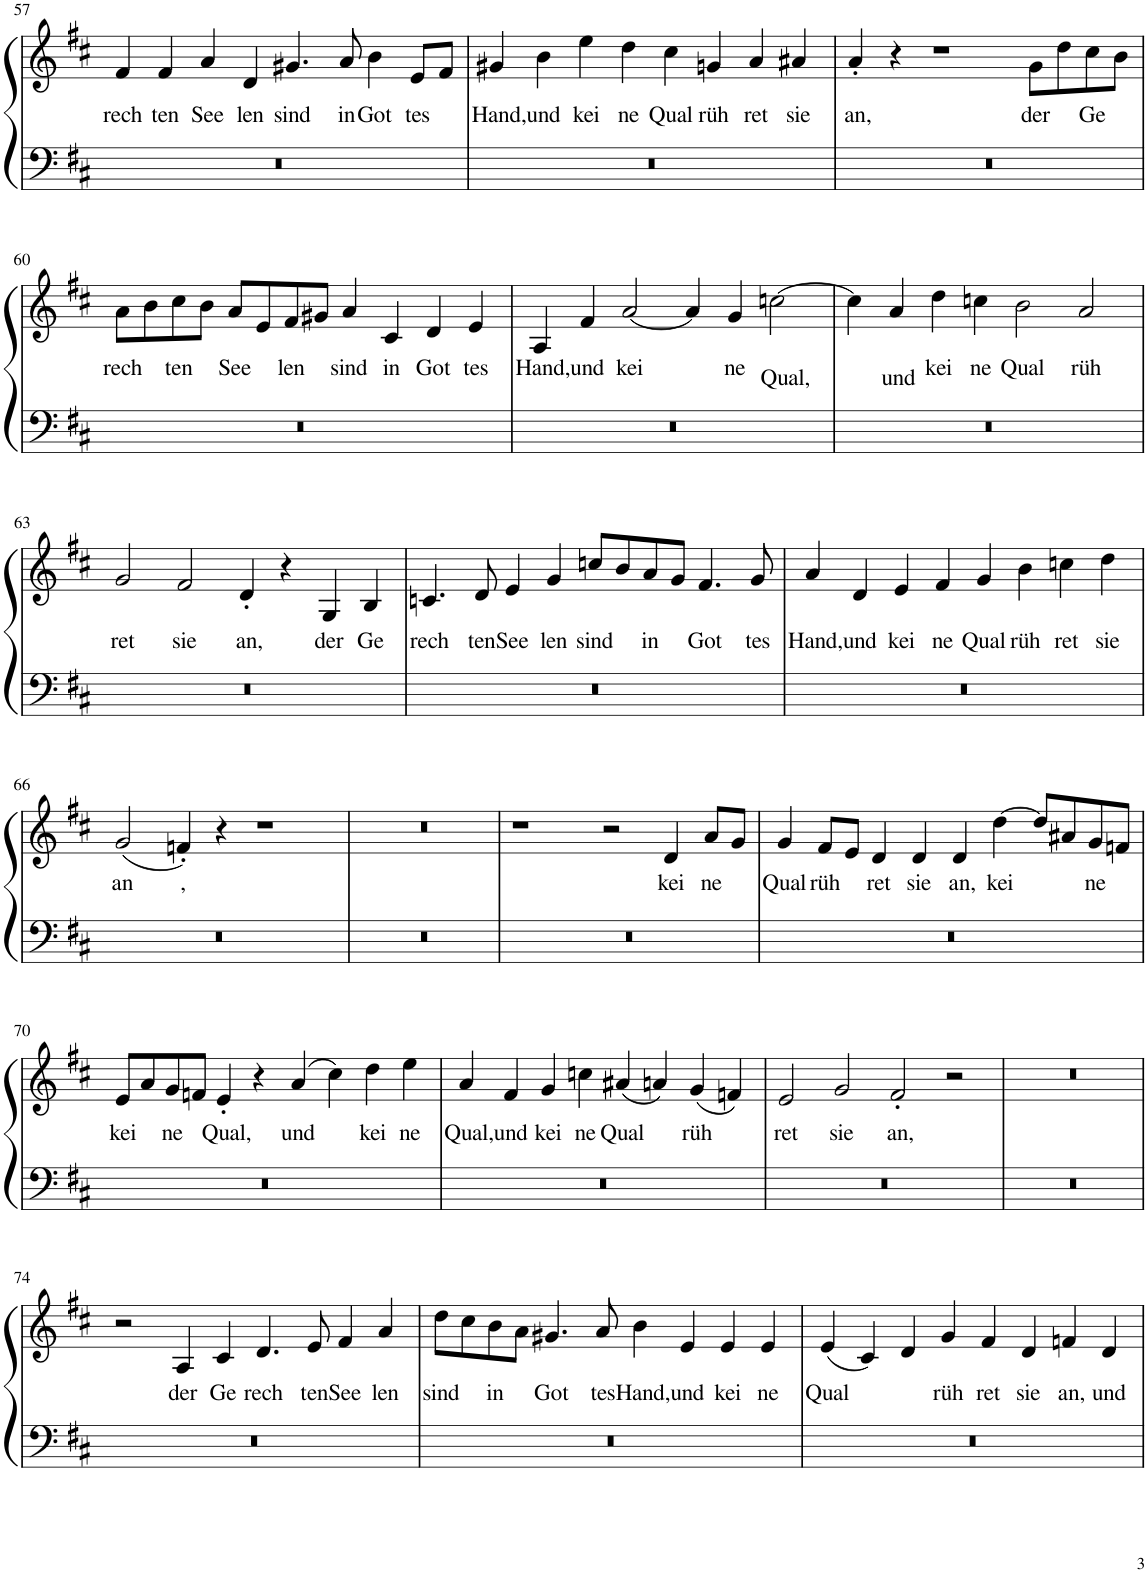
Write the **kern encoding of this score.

**kern	**kern	**text
*part1	*part1	*part1
*staff2	*staff1	*staff1
*I"Piano	*	*
*I'Pno.	*	*
!!LO:PB:g=z
*clefF4	*clefG2	*
*k[f#c#]	*k[f#c#]	*
*M4/2	*M4/2	*
=57	=57	=57
!	!	!LO:LY:b
0r	4f#/	rech
!	!	!LO:LY:b
.	4f#/	ten
!	!	!LO:LY:b
.	4a/	See
!	!	!LO:LY:b
.	4d/	len
!	!	!LO:LY:b
.	4.g#X/	sind
!	!	!LO:LY:b
.	8a/	in
!	!	!LO:LY:b
.	4b\	Got
!	!	!LO:LY:b
.	8e/L	tes
.	8f#/J	.
=58	=58	=58
!	!	!LO:LY:b
0r	4g#X/	Hand,
!	!	!LO:LY:b
.	4b\	und
!	!	!LO:LY:b
.	4ee\	kei
!	!	!LO:LY:b
.	4dd\	ne
!	!	!LO:LY:b
.	4cc#\	Qual
!	!	!LO:LY:b
.	4gn/	rüh
!	!	!LO:LY:b
.	4a/	ret
!	!	!LO:LY:b
.	4a#X/	sie
=59	=59	=59
!	!	!LO:LY:b
0r	4a'/	an,
.	4r	.
.	1r	.
!	!	!LO:LY:b
.	8g\L	der
.	8dd\	.
!	!	!LO:LY:b
.	8cc#\	Ge
.	8b\J	.
!!LO:LB:g=z
=60	=60	=60
!	!	!LO:LY:b
0r	8a\L	rech
.	8b\	.
!	!	!LO:LY:b
.	8cc#\	ten
.	8b\J	.
!	!	!LO:LY:b
.	8a/L	See
.	8e/	.
!	!	!LO:LY:b
.	8f#/	len
.	8g#X/J	.
!	!	!LO:LY:b
.	4a/	sind
!	!	!LO:LY:b
.	4c#/	in
!	!	!LO:LY:b
.	4d/	Got
!	!	!LO:LY:b
.	4e/	tes
=61	=61	=61
!	!	!LO:LY:b
0r	4A/	Hand,
!	!	!LO:LY:b
.	4f#/	und
!	!	!LO:LY:b
.	[2a/	kei
.	4a/]	.
!	!	!LO:LY:b
.	4g/	ne
!	!	!LO:LY:b
.	[2ccn\	Qual,
=62	=62	=62
0r	4cc\]	.
!	!	!LO:LY:b
.	4a/	und
!	!	!LO:LY:b
.	4dd\	kei
!	!	!LO:LY:b
.	4ccn\	ne
!	!	!LO:LY:b
.	2b\	Qual
!	!	!LO:LY:b
.	2a/	rüh
!!LO:LB:g=z
=63	=63	=63
!	!	!LO:LY:b
0r	2g/	ret
!	!	!LO:LY:b
.	2f#/	sie
!	!	!LO:LY:b
.	4d'/	an,
.	4r	.
!	!	!LO:LY:b
.	4G/	der
!	!	!LO:LY:b
.	4B/	Ge
=64	=64	=64
!	!	!LO:LY:b
0r	4.cn/	rech
!	!	!LO:LY:b
.	8d/	ten
!	!	!LO:LY:b
.	4e/	See
!	!	!LO:LY:b
.	4g/	len
!	!	!LO:LY:b
.	8ccn/L	sind
.	8b/	.
!	!	!LO:LY:b
.	8a/	in
.	8g/J	.
!	!	!LO:LY:b
.	4.f#/	Got
!	!	!LO:LY:b
.	8g/	tes
=65	=65	=65
!	!	!LO:LY:b
0r	4a/	Hand,
!	!	!LO:LY:b
.	4d/	und
!	!	!LO:LY:b
.	4e/	kei
!	!	!LO:LY:b
.	4f#/	ne
!	!	!LO:LY:b
.	4g/	Qual
!	!	!LO:LY:b
.	4b\	rüh
!	!	!LO:LY:b
.	4ccn\	ret
!	!	!LO:LY:b
.	4dd\	sie
!!LO:LB:g=z
=66	=66	=66
!	!	!LO:LY:b
0r	(2g/	an
!	!	!LO:LY:b
.	4fn'/)	,
.	4r	.
.	1r	.
=67	=67	=67
0r	0r	.
=68	=68	=68
0r	0r	.
1ryy	2r	.
!	!	!LO:LY:b
.	4d/	kei
!	!	!LO:LY:b
.	8a/L	ne
.	8g/J	.
=69	=69	=69
!	!	!LO:LY:b
0r	4g/	Qual
!	!	!LO:LY:b
.	8f#/L	rüh
.	8e/J	.
!	!	!LO:LY:b
.	4d/	ret
!	!	!LO:LY:b
.	4d/	sie
!	!	!LO:LY:b
.	4d/	an,
!	!	!LO:LY:b
.	[4dd\	kei
.	8dd/L]	.
.	8a#X/	.
!	!	!LO:LY:b
.	8g/	ne
.	8fn/J	.
!!LO:LB:g=z
=70	=70	=70
!	!	!LO:LY:b
0r	8e/L	kei
.	8a/	.
!	!	!LO:LY:b
.	8g/	ne
.	8fn/J	.
!	!	!LO:LY:b
.	4e'/	Qual,
.	4r	.
!	!	!LO:LY:b
.	(4a/	und
.	4cc#\)	.
!	!	!LO:LY:b
.	4dd\	kei
!	!	!LO:LY:b
.	4ee\	ne
=71	=71	=71
!	!	!LO:LY:b
0r	4a/	Qual,
!	!	!LO:LY:b
.	4f#/	und
!	!	!LO:LY:b
.	4g/	kei
!	!	!LO:LY:b
.	4ccn\	ne
!	!	!LO:LY:b
.	(4a#X/	Qual
.	4an/)	.
!	!	!LO:LY:b
.	(4g/	rüh
.	4fn/)	.
=72	=72	=72
!	!	!LO:LY:b
0r	2e/	ret
!	!	!LO:LY:b
.	2g/	sie
!	!	!LO:LY:b
.	2f#'/	an,
.	2r	.
=73	=73	=73
0r	0r	.
!!LO:LB:g=z
=74	=74	=74
0r	2r	.
!	!	!LO:LY:b
.	4A/	der
!	!	!LO:LY:b
.	4c#/	Ge
!	!	!LO:LY:b
.	4.d/	rech
!	!	!LO:LY:b
.	8e/	ten
!	!	!LO:LY:b
.	4f#/	See
!	!	!LO:LY:b
.	4a/	len
=75	=75	=75
!	!	!LO:LY:b
0r	8dd\L	sind
.	8cc#\	.
!	!	!LO:LY:b
.	8b\	in
.	8a\J	.
!	!	!LO:LY:b
.	4.g#X/	Got
!	!	!LO:LY:b
.	8a/	tes
!	!	!LO:LY:b
.	4b\	Hand,
!	!	!LO:LY:b
.	4e/	und
!	!	!LO:LY:b
.	4e/	kei
!	!	!LO:LY:b
.	4e/	ne
=76	=76	=76
!	!	!LO:LY:b
0r	(4e/	Qual
.	4c#/)	.
.	4d/	.
!	!	!LO:LY:b
.	4g/	rüh
!	!	!LO:LY:b
.	4f#/	ret
!	!	!LO:LY:b
.	4d/	sie
!	!	!LO:LY:b
.	4fn/	an,
!	!	!LO:LY:b
.	4d/	und
=	=	=
*-	*-	*-
